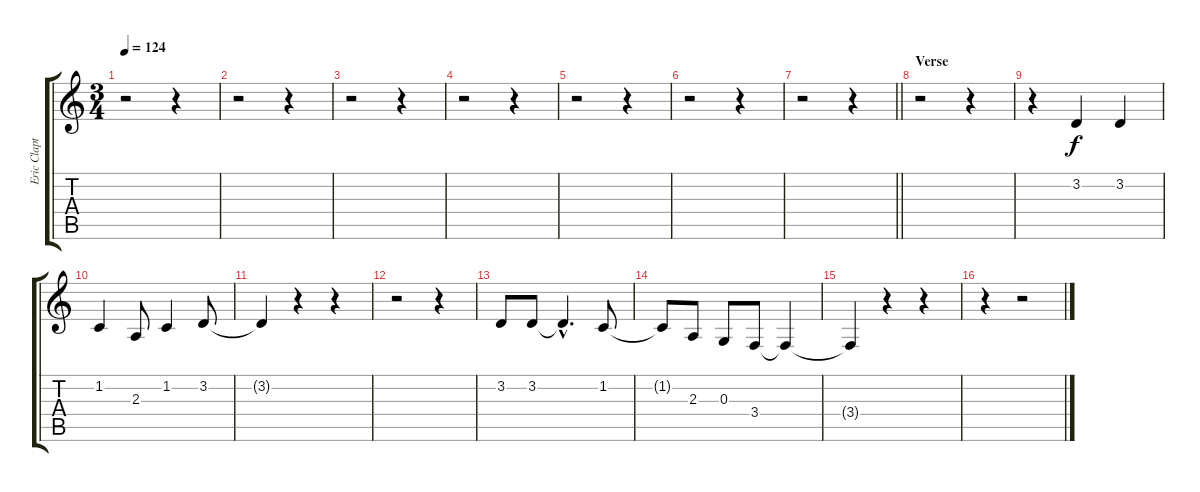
\track ("Eric Clapton Voice" "Eric Clapt") {instrument harmonica}
\staff {score tabs}
\tuning (E4 B3 G3 D3 A2 E2) {hide}
\ts (3 4)
\tempo 124
\clef g2
\ks c
r.2{dy f} r.4 |
r.2 r.4 |
r.2 r.4 |
r.2 r.4 |
r.2 r.4 |
r.2 r.4 |
\barLineRight lightlight
r.2 r.4 |
\section ("" "Verse")
r.2 r.4 |
r.4 3.2.4 3.2.4 |
1.2.4 2.3.8 1.2.4 3.2.8 |
3.2{t}.4 r.4 r.4 |
r.2 r.4 |
3.2.8 3.2.8 3.2{hac t}.4{d} 1.2.8 |
1.2{t}.8 2.3.8 0.3.8 3.4.8 3.4{t}.4 |
3.4{t}.4 r.4 r.4 |
r.4 r.2
